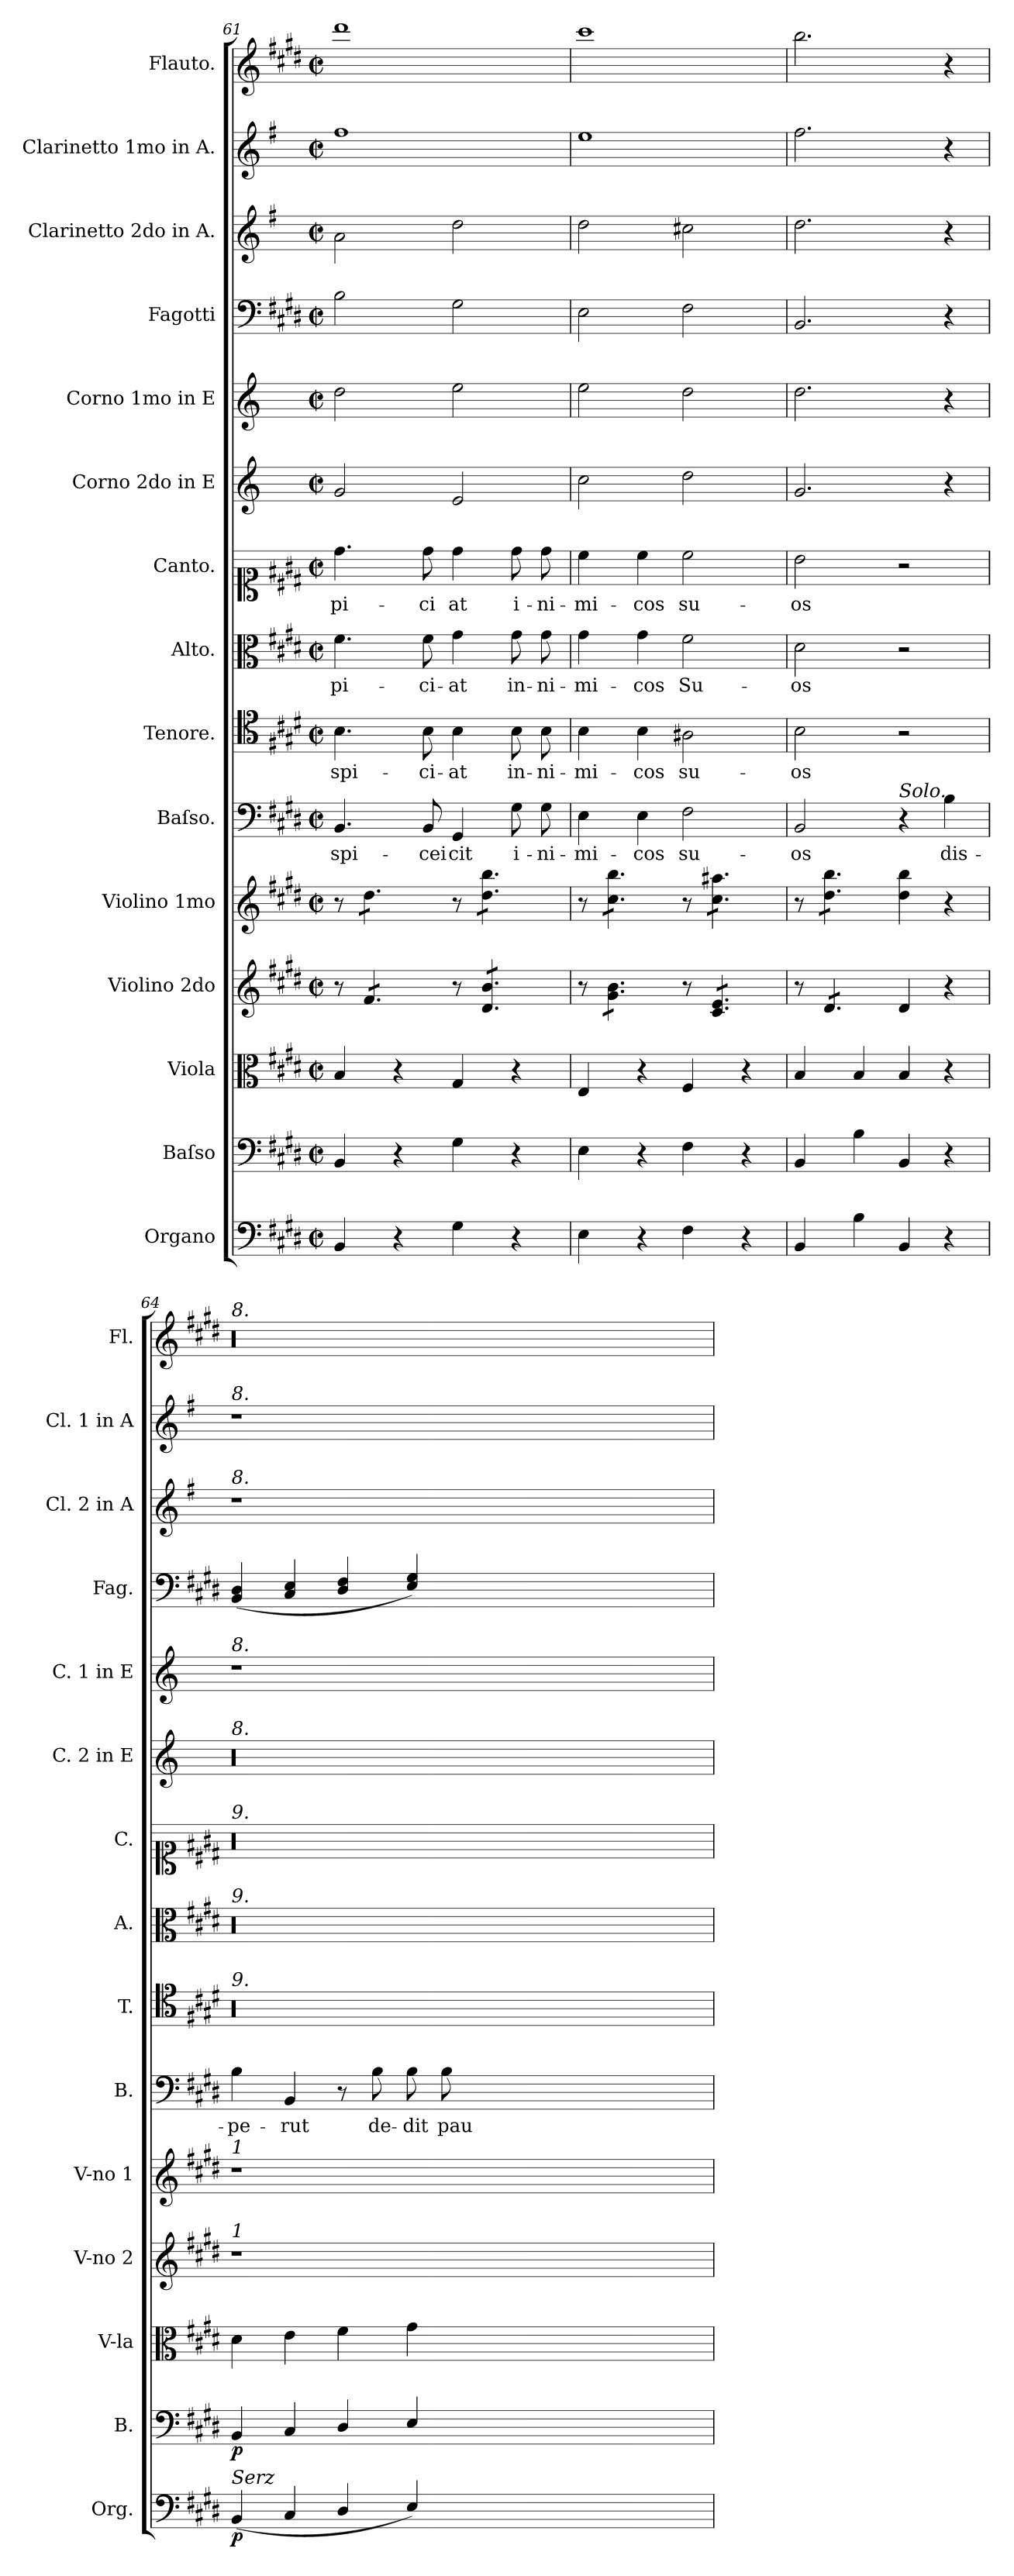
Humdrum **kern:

**kern	**dynam	**kern	**dynam	**kern	**kern	**kern	**kern	**text	**kern	**text	**kern	**text	**kern	**text	**kern	**kern	**kern	**kern	**kern	**kern
*part15	*part15	*part14	*part14	*part13	*part12	*part11	*part10	*part10	*part9	*part9	*part8	*part8	*part7	*part7	*part6	*part5	*part4	*part3	*part2	*part1
*staff15	*staff15	*staff14	*staff14	*staff13	*staff12	*staff11	*staff10	*staff10	*staff9	*staff9	*staff8	*staff8	*staff7	*staff7	*staff6	*staff5	*staff4	*staff3	*staff2	*staff1
*I"Organo	*	*I"Baſso	*	*I"Viola	*I"Violino 2do	*I"Violino 1mo	*I"Baſso.	*	*I"Tenore.	*	*I"Alto.	*	*I"Canto.	*	*I"Corno 2do in E	*I"Corno 1mo in E	*I"Fagotti	*I"Clarinetto 2do in A.	*I"Clarinetto 1mo in A.	*I"Flauto.
*I'Org.	*	*I'B.	*	*I'V-la	*I'V-no 2	*I'V-no 1	*I'B.	*	*I'T.	*	*I'A.	*	*I'C.	*	*I'C. 2 in E	*I'C. 1 in E	*I'Fag.	*I'Cl. 2 in A	*I'Cl. 1 in A	*I'Fl.
*clefF4	*	*clefF4	*	*clefC3	*clefG2	*clefG2	*clefF4	*	*clefC4	*	*clefC3	*	*clefC1	*	*clefG2	*clefG2	*clefF4	*clefG2	*clefG2	*clefG2
*	*	*	*	*	*	*	*	*	*	*	*	*	*	*	*ITrd5c8	*ITrd5c8	*	*ITrd2c3	*ITrd2c3	*
*k[f#c#g#d#]	*	*k[f#c#g#d#]	*	*k[f#c#g#d#]	*k[f#c#g#d#]	*k[f#c#g#d#]	*k[f#c#g#d#]	*	*k[f#c#g#d#]	*	*k[f#c#g#d#]	*	*k[f#c#g#d#]	*	*k[f#c#g#d#]	*k[f#c#g#d#]	*k[f#c#g#d#]	*k[f#c#g#d#]	*k[f#c#g#d#]	*k[f#c#g#d#]
*M2/2	*	*M2/2	*	*M2/2	*M2/2	*M2/2	*M2/2	*	*M2/2	*	*M2/2	*	*M2/2	*	*M2/2	*M2/2	*M2/2	*M2/2	*M2/2	*M2/2
*met(c|)	*	*met(c|)	*	*met(c|)	*met(c|)	*met(c|)	*met(c|)	*	*met(c|)	*	*met(c|)	*	*met(c|)	*	*met(c|)	*met(c|)	*met(c|)	*met(c|)	*met(c|)	*met(c|)
=61	=61	=61	=61	=61	=61	=61	=61	=61	=61	=61	=61	=61	=61	=61	=61	=61	=61	=61	=61	=61
4BB/	.	4BB/	.	4B/	8r	8r	4.BB/	-spi-	4.B\	-spi-	4.f#\	-pi-	4.dd#\	pi-	2B/	2f#\	2B\	2f#\	1dd#\	1ddd#\
*	*	*	*	*	*tremolo	*	*	*	*	*	*	*	*	*	*	*	*	*	*	*
*	*	*	*	*	*	*tremolo	*	*	*	*	*	*	*	*	*	*	*	*	*	*
.	.	.	.	.	8f#/L	8dd#\L	.	.	.	.	.	.	.	.	.	.	.	.	.	.
4r	.	4r	.	4r	8f#/	8dd#\	.	.	.	.	.	.	.	.	.	.	.	.	.	.
.	.	.	.	.	8f#/J	8dd#\J	8BB/	-cei	8B\	-ci-	8f#\	-ci-	8dd#\	-ci	.	.	.	.	.	.
4G#\	.	4G#\	.	4G#/	8r	8r	4GG#/	cit	4B\	-at	4g#\	-at	4dd#\	at	2G#/	2g#\	2G#\	2b\	.	.
.	.	.	.	.	8d#/ 8b/L	8dd#\ 8bb\L	.	.	.	.	.	.	.	.	.	.	.	.	.	.
4r	.	4r	.	4r	8d#/ 8b/	8dd#\ 8bb\	8G#\	i-	8B\	in-	8g#\	in-	8dd#\	i-	.	.	.	.	.	.
.	.	.	.	.	8d#/ 8b/J	8dd#\ 8bb\J	8G#\	-ni-	8B\	-ni-	8g#\	-ni-	8dd#\	-ni-	.	.	.	.	.	.
=62	=62	=62	=62	=62	=62	=62	=62	=62	=62	=62	=62	=62	=62	=62	=62	=62	=62	=62	=62	=62
4E\	.	4E\	.	4E/	8r	8r	4E\	-mi-	4B\	-mi-	4g#\	-mi-	4cc#\	-mi-	2e\	2g#\	2E\	2b\	1cc#\	1ccc#\
.	.	.	.	.	8g#\ 8b\L	8cc#\ 8bb\L	.	.	.	.	.	.	.	.	.	.	.	.	.	.
4r	.	4r	.	4r	8g#\ 8b\	8cc#\ 8bb\	4E\	-cos	4B\	-cos	4g#\	-cos	4cc#\	-cos	.	.	.	.	.	.
.	.	.	.	.	8g#\ 8b\J	8cc#\ 8bb\J	.	.	.	.	.	.	.	.	.	.	.	.	.	.
4F#\	.	4F#\	.	4F#/	8r	8r	2F#\	su-	2A#X\	su-	2f#\	Su-	2cc#\	su-	2f#\	2f#\	2F#\	2a#X\	.	.
.	.	.	.	.	8c#/ 8e/L	8cc#\ 8aa#X\L	.	.	.	.	.	.	.	.	.	.	.	.	.	.
4r	.	4r	.	4r	8c#/ 8e/	8cc#\ 8aa#X\	.	.	.	.	.	.	.	.	.	.	.	.	.	.
.	.	.	.	.	8c#/ 8e/J	8cc#\ 8aa#X\J	.	.	.	.	.	.	.	.	.	.	.	.	.	.
=63	=63	=63	=63	=63	=63	=63	=63	=63	=63	=63	=63	=63	=63	=63	=63	=63	=63	=63	=63	=63
4BB/	.	4BB/	.	4B/	8r	8r	2BB/	-os	2B\	-os	2d#\	-os	2b\	-os	2.B/	2.f#\	2.BB/	2.b\	2.dd#\	2.bb\
.	.	.	.	.	8d#/L	8dd#\ 8bb\L	.	.	.	.	.	.	.	.	.	.	.	.	.	.
4B\	.	4B\	.	4B/	8d#/	8dd#\ 8bb\	.	.	.	.	.	.	.	.	.	.	.	.	.	.
.	.	.	.	.	8d#/J	8dd#\ 8bb\J	.	.	.	.	.	.	.	.	.	.	.	.	.	.
*	*	*	*	*	*	*Xtremolo	*	*	*	*	*	*	*	*	*	*	*	*	*	*
*	*	*	*	*	*Xtremolo	*	*	*	*	*	*	*	*	*	*	*	*	*	*	*
!	!	!	!	!	!	!	!LO:TX:a:i:t=Solo.	!	!	!	!	!	!	!	!	!	!	!	!	!
4BB/	.	4BB/	.	4B/	4d#/	4dd#\ 4bb\	4r	.	2r	.	2r	.	2r	.	.	.	.	.	.	.
4r	.	4r	.	4r	4r	4r	4B\	dis-	.	.	.	.	.	.	4r	4r	4r	4r	4r	4r
=64	=64	=64	=64	=64	=64	=64	=64	=64	=64	=64	=64	=64	=64	=64	=64	=64	=64	=64	=64	=64
!	!	!	!	!	!	!	!	!	!	!	!	!	!	!	!	!	!	!	!	!LO:TX:a:i:t=8.
!	!	!	!	!	!	!	!	!	!	!	!	!	!	!	!	!	!	!	!LO:TX:a:i:t=8.	!
!	!	!	!	!	!	!	!	!	!	!	!	!	!	!	!	!	!	!LO:TX:a:i:t=8.	!	!
!	!	!	!	!	!	!	!	!	!	!	!	!	!	!	!	!LO:TX:a:i:t=8.	!	!	!	!
!	!	!	!	!	!	!	!	!	!	!	!	!	!	!	!LO:TX:a:i:t=8.	!	!	!	!	!
!	!	!	!	!	!	!	!	!	!	!	!	!	!LO:TX:a:i:t=9.	!	!	!	!	!	!	!
!	!	!	!	!	!	!	!	!	!	!	!LO:TX:a:i:t=9.	!	!	!	!	!	!	!	!	!
!	!	!	!	!	!	!	!	!	!LO:TX:a:i:t=9.	!	!	!	!	!	!	!	!	!	!	!
!	!	!	!	!	!	!LO:TX:a:i:t=1	!	!	!	!	!	!	!	!	!	!	!	!	!	!
!	!	!	!	!	!LO:TX:a:i:t=1	!	!	!	!	!	!	!	!	!	!	!	!	!	!	!
!LO:TX:a:i:t=Serz	!	!	!	!	!	!	!	!	!	!	!	!	!	!	!	!	!	!	!	!
!	!LO:DY:b	!	!	!	!	!	!	!	!	!	!	!	!	!	!	!	!	!	!	!
(4BB/	p	4BB/	p	4d#\	1r	1r	4B\	-pe-	00r	.	00r	.	00r	.	00r	1r	(4BB/ 4D#/	1r	1r	00r
4C#/	.	4C#/	.	4e\	.	.	4BB/	-rut	.	.	.	.	.	.	.	.	4C#/ 4E/	.	.	.
4D#/	.	4D#/	.	4f#\	.	.	8r	.	.	.	.	.	.	.	.	.	4D#/ 4F#/	.	.	.
.	.	.	.	.	.	.	8B\	de-	.	.	.	.	.	.	.	.	.	.	.	.
4E/)	.	4E/	.	4g#\	.	.	8B\	-dit	.	.	.	.	.	.	.	.	4E/ 4G#/)	.	.	.
.	.	.	.	.	.	.	8B\	pau-	.	.	.	.	.	.	.	.	.	.	.	.
0.ryy	.	0.ryy	.	0.ryy	0.ryy	0.ryy	0.ryy	.	.	.	.	.	.	.	.	0.ryy	0.ryy	0.ryy	0.ryy	.
=	=	=	=	=	=	=	=	=	=	=	=	=	=	=	=	=	=	=	=	=
*-	*-	*-	*-	*-	*-	*-	*-	*-	*-	*-	*-	*-	*-	*-	*-	*-	*-	*-	*-	*-
